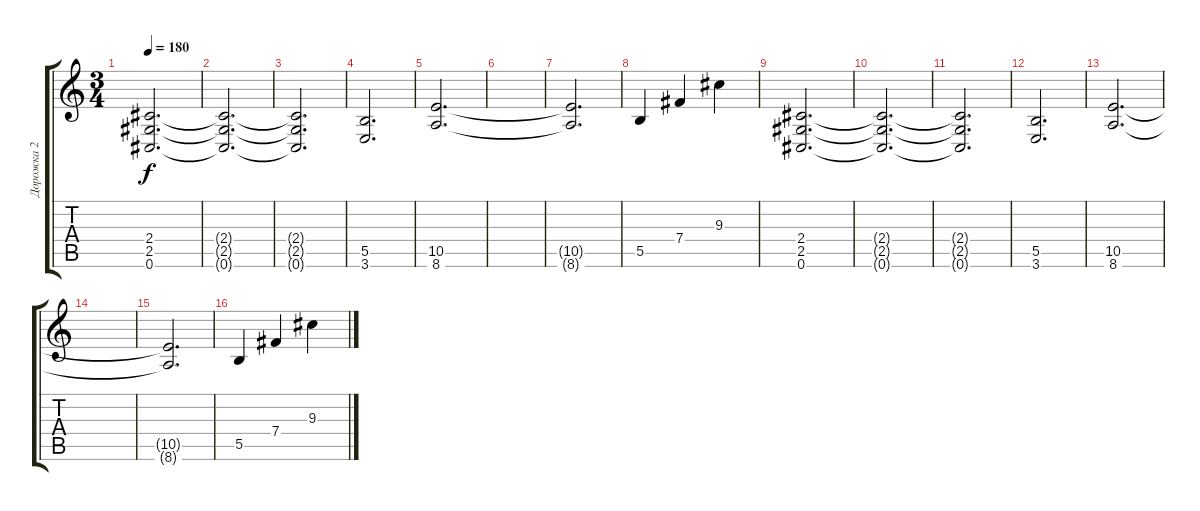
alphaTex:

\track ("Дорожка 2" "Дорожка 2") {instrument distortionguitar}
\staff {score tabs}
\tuning (Db4 Ab3 E3 B2 Gb2 Db2) {hide}
\ts (3 4)
\tempo 180
\clef g2
\ks c
(2.4 2.5 0.6).2{d dy f} |
(2.4{t} 2.5{t} 0.6{t}).2{d} |
(2.4{t} 2.5{t} 0.6{t}).2{d} |
(5.5 3.6).2{d} |
(10.5 8.6).2{d} |
|
(10.5{t} 8.6{t}).2{d} |
5.5.4 7.4.4 9.3.4 |
(2.4 2.5 0.6).2{d} |
(2.4{t} 2.5{t} 0.6{t}).2{d} |
(2.4{t} 2.5{t} 0.6{t}).2{d} |
(5.5 3.6).2{d} |
(10.5 8.6).2{d} |
|
(10.5{t} 8.6{t}).2{d} |
5.5.4 7.4.4 9.3.4
